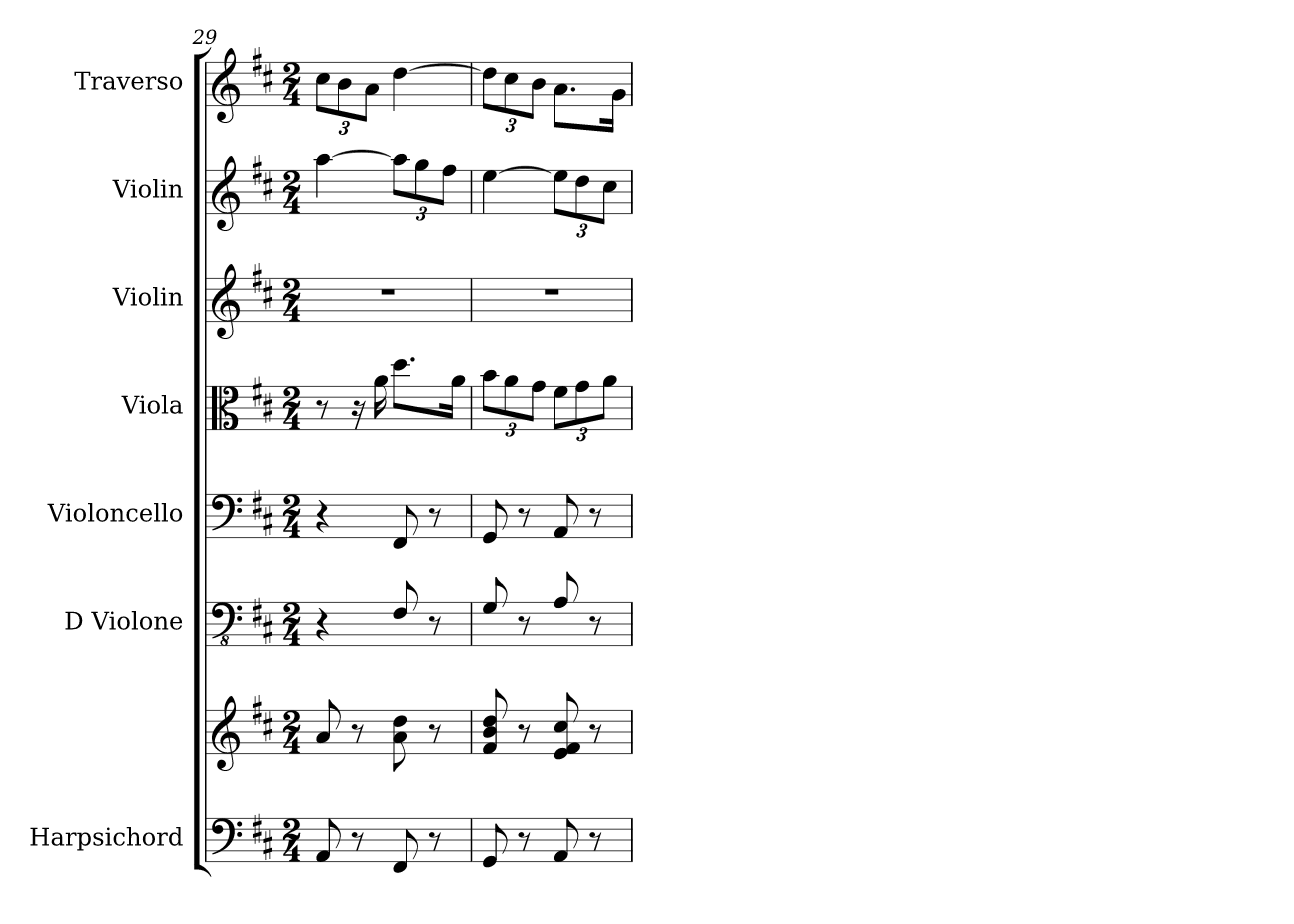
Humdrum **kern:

**kern	**kern	**kern	**kern	**kern	**kern	**kern	**kern
*part7	*part7	*part6	*part5	*part4	*part3	*part2	*part1
*staff8	*staff7	*staff6	*staff5	*staff4	*staff3	*staff2	*staff1
*I"Harpsichord	*	*I"D Violone	*I"Violoncello	*I"Viola	*I"Violin	*I"Violin	*I"Traverso
*I'Hch.	*	*I'D Vne.	*I'Vc.	*I'Vla.	*I'Vln.	*I'Vln.	*I'Trv.
*clefF4	*clefG2	*clefFv4	*clefF4	*clefC3	*clefG2	*clefG2	*clefG2
*	*	*ITrd7c12	*	*	*	*	*
*k[f#c#]	*k[f#c#]	*k[f#c#]	*k[f#c#]	*k[f#c#]	*k[f#c#]	*k[f#c#]	*k[f#c#]
*M2/4	*M2/4	*M2/4	*M2/4	*M2/4	*M2/4	*M2/4	*M2/4
*	*	*	*	*	*	*	*Xbrackettup
=29	=29	=29	=29	=29	=29	=29	=29
8AA/	8a/	4r	4r	8r	2r	[4aa\	12cc#\L
.	.	.	.	.	.	.	12b\
8r	8r	.	.	16r	.	.	.
.	.	.	.	.	.	.	12a\J
.	.	.	.	16a\	.	.	.
*	*	*	*	*	*	*Xbrackettup	*
8FF#/	8a\ 8dd\	8FFF#/	8FF#/	8.dd\L	.	12aa\L]	[4dd\
.	.	.	.	.	.	12gg\	.
8r	8r	8r	8r	.	.	.	.
.	.	.	.	.	.	12ff#\J	.
.	.	.	.	16a\Jk	.	.	.
=30	=30	=30	=30	=30	=30	=30	=30
*	*	*	*	*Xbrackettup	*	*	*
8GG/	8f#/ 8b/ 8dd/	8GGG/	8GG/	12b\L	2r	[4ee\	12dd\L]
.	.	.	.	12a\	.	.	12cc#\
8r	8r	8r	8r	.	.	.	.
.	.	.	.	12g\J	.	.	12b\J
8AA/	8e/ 8f#/ 8cc#/	8AAA/	8AA/	12f#\L	.	12ee\L]	8.a\L
.	.	.	.	12g\	.	12dd\	.
8r	8r	8r	8r	.	.	.	.
.	.	.	.	12a\J	.	12cc#\J	.
.	.	.	.	.	.	.	16g\Jk
=	=	=	=	=	=	=	=
*-	*-	*-	*-	*-	*-	*-	*-
